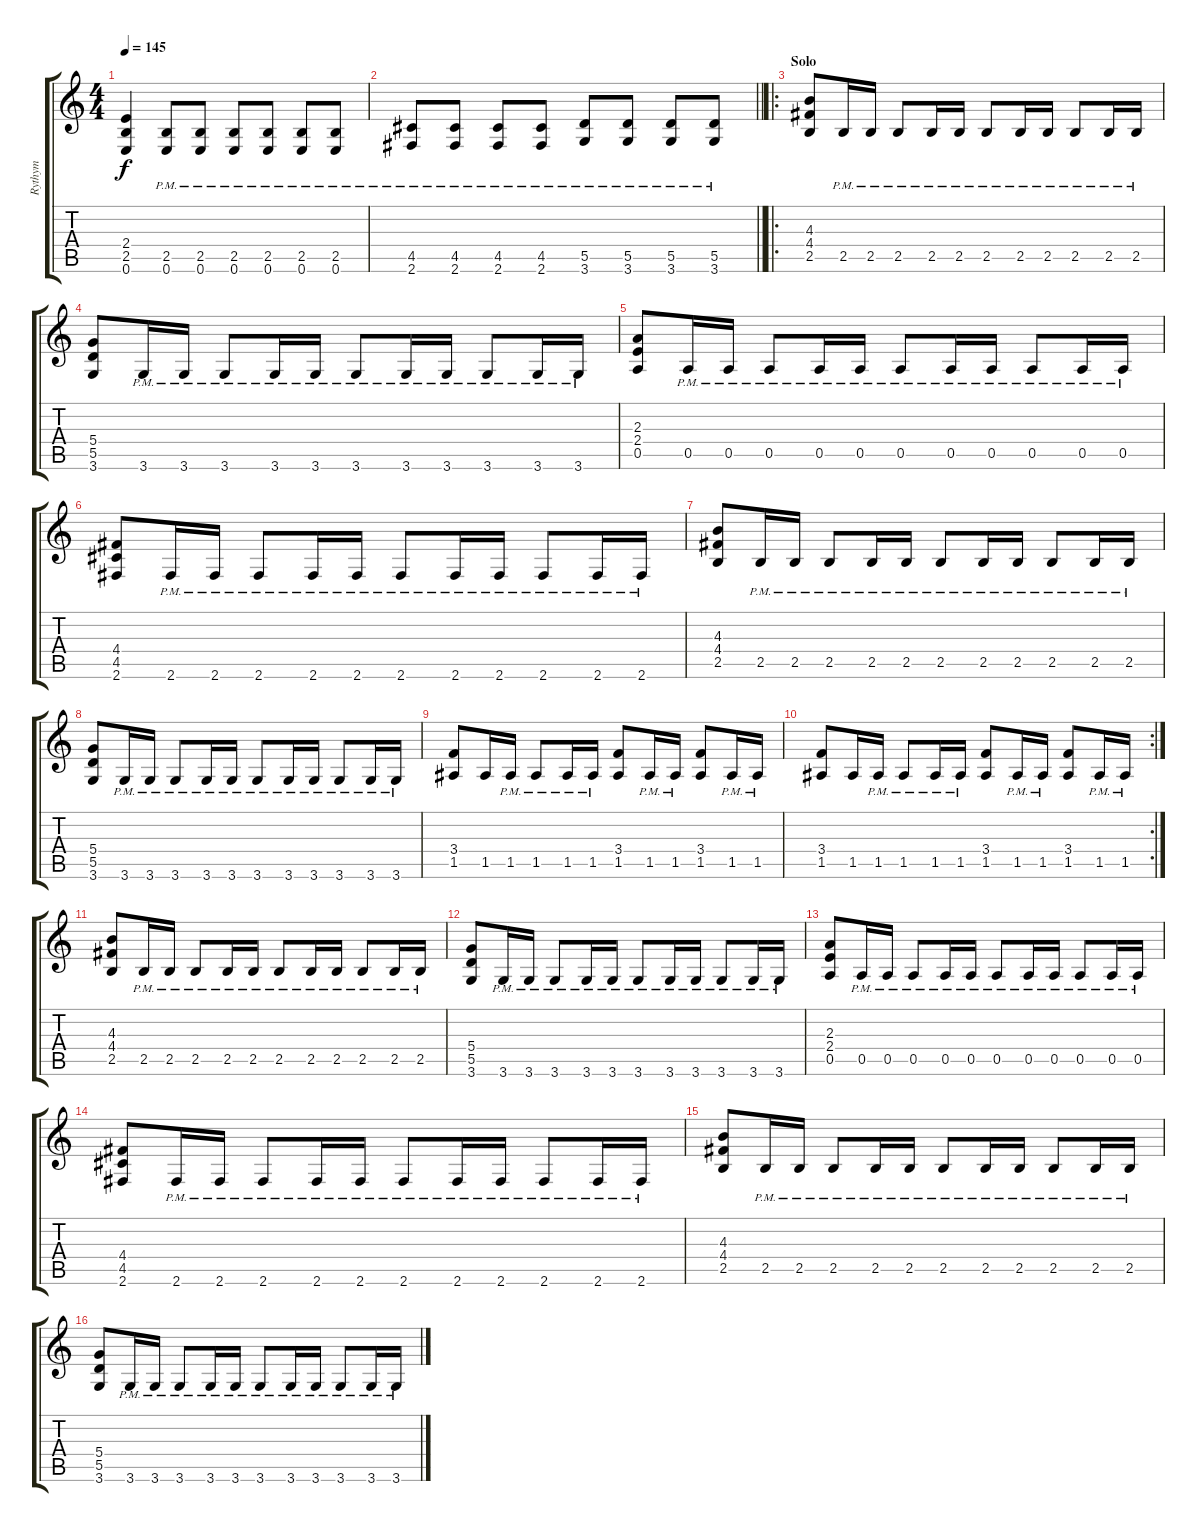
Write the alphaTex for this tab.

\track ("Rythym" "Rythym") {instrument distortionguitar}
\staff {score tabs}
\tuning (E4 B3 G3 D3 A2 E2) {hide}
\ts (4 4)
\tempo 145
\clef g2
\ks c
(2.4 2.5 0.6).4{dy f} (2.5{pm} 0.6{pm}).8 (2.5{pm} 0.6{pm}).8 (2.5{pm} 0.6{pm}).8 (2.5{pm} 0.6{pm}).8 (2.5{pm} 0.6{pm}).8 (2.5{pm} 0.6{pm}).8 |
\barLineRight lightlight
(4.5{pm} 2.6{pm}).8 (4.5{pm} 2.6{pm}).8 (4.5{pm} 2.6{pm}).8 (4.5{pm} 2.6{pm}).8 (5.5{pm} 3.6{pm}).8 (5.5{pm} 3.6{pm}).8 (5.5{pm} 3.6{pm}).8 (5.5{pm} 3.6{pm}).8 |
\ro
\section ("" "Solo")
(4.3 4.4 2.5).8 2.5{pm}.16 2.5{pm}.16 2.5{pm}.8 2.5{pm}.16 2.5{pm}.16 2.5{pm}.8 2.5{pm}.16 2.5{pm}.16 2.5{pm}.8 2.5{pm}.16 2.5{pm}.16 |
(5.4 5.5 3.6).8 3.6{pm}.16 3.6{pm}.16 3.6{pm}.8 3.6{pm}.16 3.6{pm}.16 3.6{pm}.8 3.6{pm}.16 3.6{pm}.16 3.6{pm}.8 3.6{pm}.16 3.6{pm}.16 |
(2.3 2.4 0.5).8 0.5{pm}.16 0.5{pm}.16 0.5{pm}.8 0.5{pm}.16 0.5{pm}.16 0.5{pm}.8 0.5{pm}.16 0.5{pm}.16 0.5{pm}.8 0.5{pm}.16 0.5{pm}.16 |
(4.4 4.5 2.6).8 2.6{pm}.16 2.6{pm}.16 2.6{pm}.8 2.6{pm}.16 2.6{pm}.16 2.6{pm}.8 2.6{pm}.16 2.6{pm}.16 2.6{pm}.8 2.6{pm}.16 2.6{pm}.16 |
(4.3 4.4 2.5).8 2.5{pm}.16 2.5{pm}.16 2.5{pm}.8 2.5{pm}.16 2.5{pm}.16 2.5{pm}.8 2.5{pm}.16 2.5{pm}.16 2.5{pm}.8 2.5{pm}.16 2.5{pm}.16 |
(5.4 5.5 3.6).8 3.6{pm}.16 3.6{pm}.16 3.6{pm}.8 3.6{pm}.16 3.6{pm}.16 3.6{pm}.8 3.6{pm}.16 3.6{pm}.16 3.6{pm}.8 3.6{pm}.16 3.6{pm}.16 |
(3.4 1.5).8 1.5.16 1.5{pm}.16 1.5{pm}.8 1.5{pm}.16 1.5{pm}.16 (3.4 1.5).8 1.5{pm}.16 1.5{pm}.16 (3.4 1.5).8 1.5{pm}.16 1.5{pm}.16 |
\rc 2
(3.4 1.5).8 1.5.16 1.5{pm}.16 1.5{pm}.8 1.5{pm}.16 1.5{pm}.16 (3.4 1.5).8 1.5{pm}.16 1.5{pm}.16 (3.4 1.5).8 1.5{pm}.16 1.5{pm}.16 |
(4.3 4.4 2.5).8 2.5{pm}.16 2.5{pm}.16 2.5{pm}.8 2.5{pm}.16 2.5{pm}.16 2.5{pm}.8 2.5{pm}.16 2.5{pm}.16 2.5{pm}.8 2.5{pm}.16 2.5{pm}.16 |
(5.4 5.5 3.6).8 3.6{pm}.16 3.6{pm}.16 3.6{pm}.8 3.6{pm}.16 3.6{pm}.16 3.6{pm}.8 3.6{pm}.16 3.6{pm}.16 3.6{pm}.8 3.6{pm}.16 3.6{pm}.16 |
(2.3 2.4 0.5).8 0.5{pm}.16 0.5{pm}.16 0.5{pm}.8 0.5{pm}.16 0.5{pm}.16 0.5{pm}.8 0.5{pm}.16 0.5{pm}.16 0.5{pm}.8 0.5{pm}.16 0.5{pm}.16 |
(4.4 4.5 2.6).8 2.6{pm}.16 2.6{pm}.16 2.6{pm}.8 2.6{pm}.16 2.6{pm}.16 2.6{pm}.8 2.6{pm}.16 2.6{pm}.16 2.6{pm}.8 2.6{pm}.16 2.6{pm}.16 |
(4.3 4.4 2.5).8 2.5{pm}.16 2.5{pm}.16 2.5{pm}.8 2.5{pm}.16 2.5{pm}.16 2.5{pm}.8 2.5{pm}.16 2.5{pm}.16 2.5{pm}.8 2.5{pm}.16 2.5{pm}.16 |
(5.4 5.5 3.6).8 3.6{pm}.16 3.6{pm}.16 3.6{pm}.8 3.6{pm}.16 3.6{pm}.16 3.6{pm}.8 3.6{pm}.16 3.6{pm}.16 3.6{pm}.8 3.6{pm}.16 3.6{pm}.16
